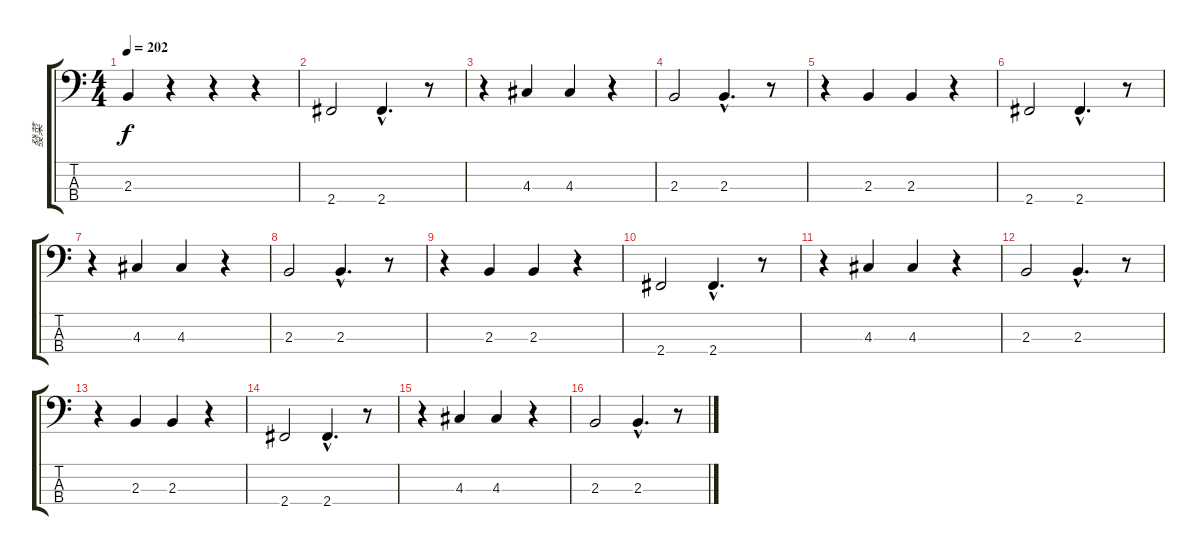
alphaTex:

\track ("發菜" "發菜") {instrument electricbassfinger}
\staff {score tabs}
\tuning (G2 D2 A1 E1) {hide}
\ts (4 4)
\tempo 202
\clef f4
\ks c
2.3.4{dy f} r.4 r.4 r.4 |
2.4.2 2.4{hac}.4{d} r.8 |
r.4 4.3.4 4.3.4 r.4 |
2.3.2 2.3{hac}.4{d} r.8 |
r.4 2.3.4 2.3.4 r.4 |
2.4.2 2.4{hac}.4{d} r.8 |
r.4 4.3.4 4.3.4 r.4 |
2.3.2 2.3{hac}.4{d} r.8 |
r.4 2.3.4 2.3.4 r.4 |
2.4.2 2.4{hac}.4{d} r.8 |
r.4 4.3.4 4.3.4 r.4 |
2.3.2 2.3{hac}.4{d} r.8 |
r.4 2.3.4 2.3.4 r.4 |
2.4.2 2.4{hac}.4{d} r.8 |
r.4 4.3.4 4.3.4 r.4 |
2.3.2 2.3{hac}.4{d} r.8
